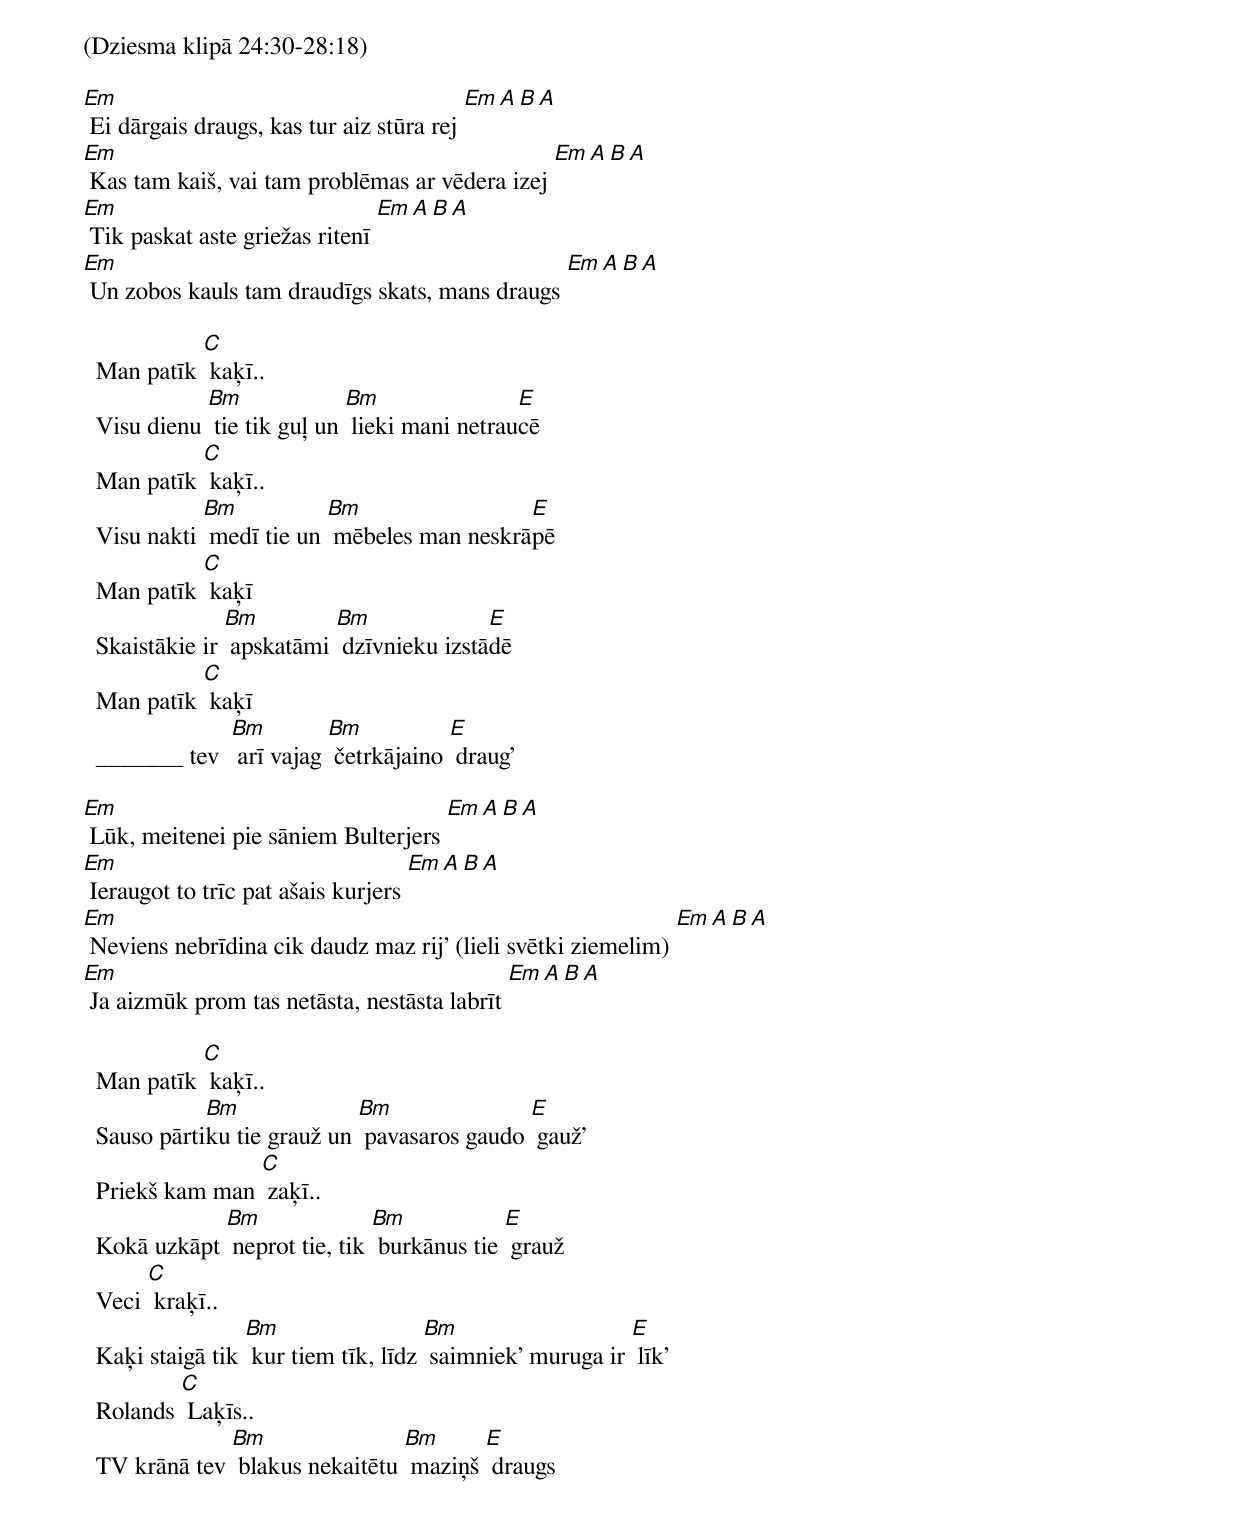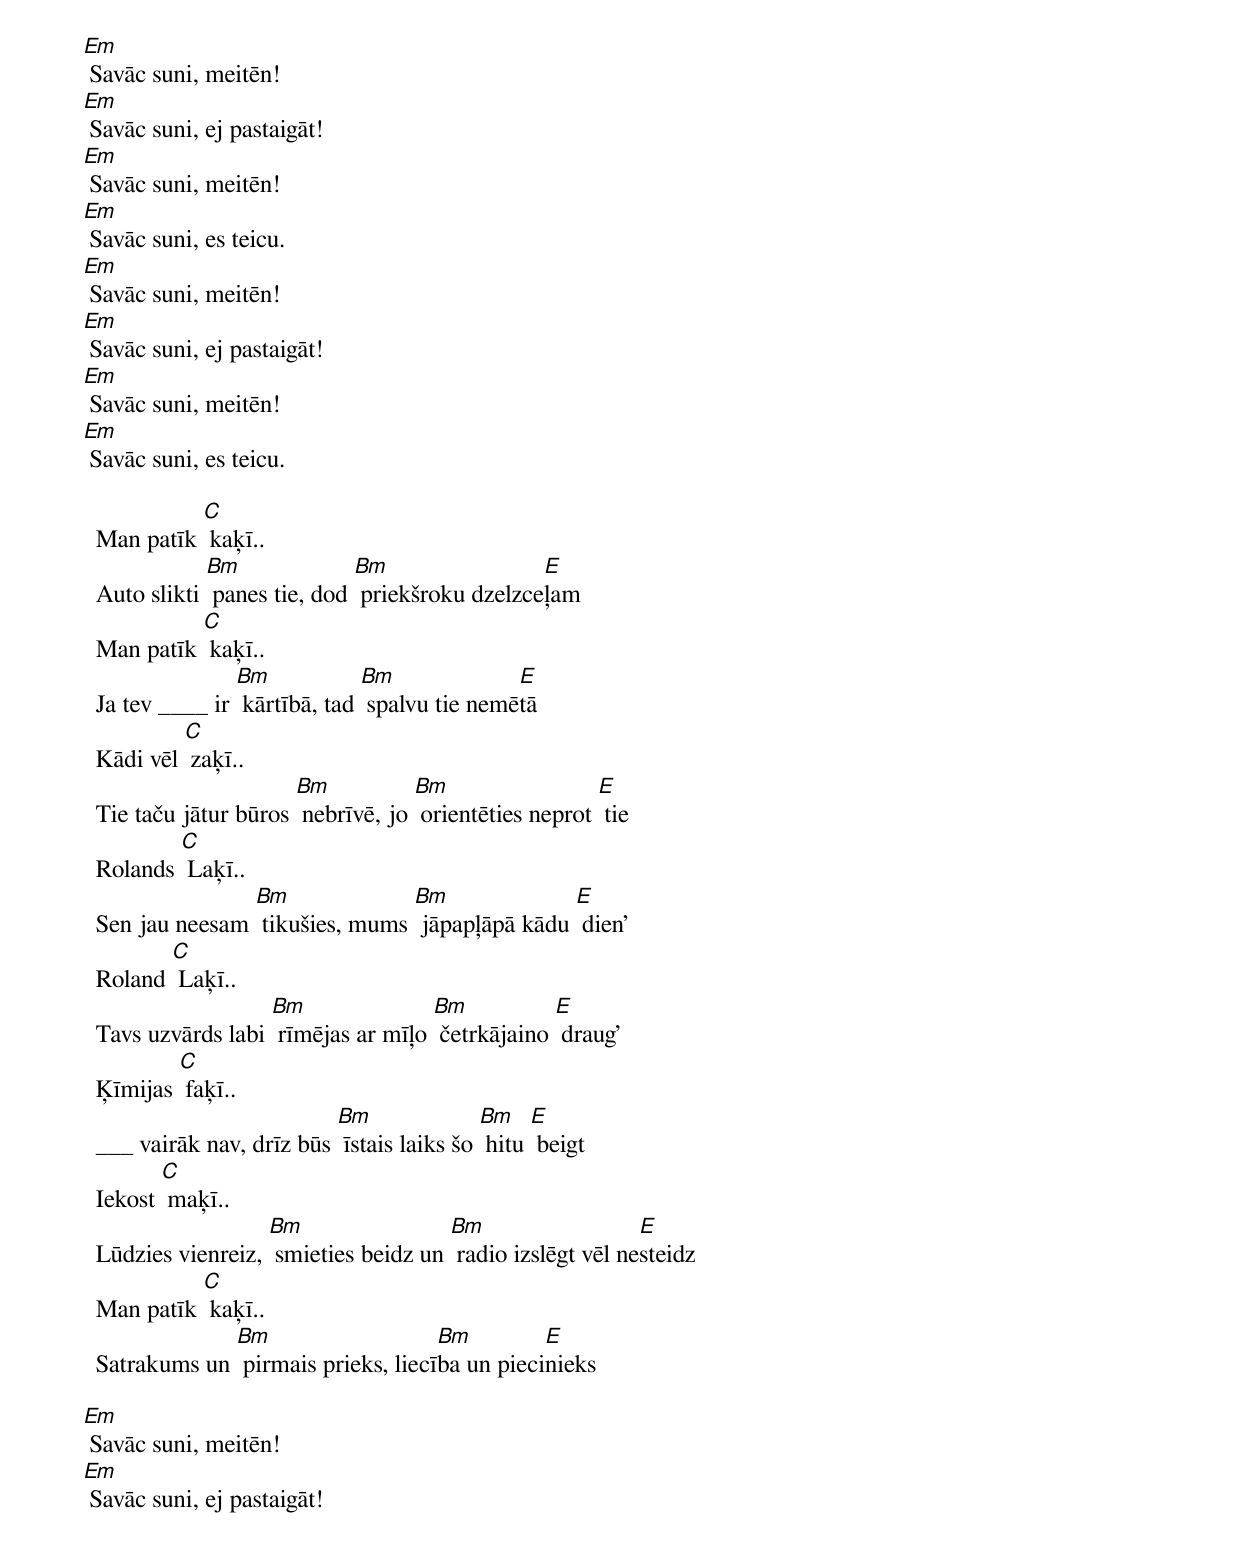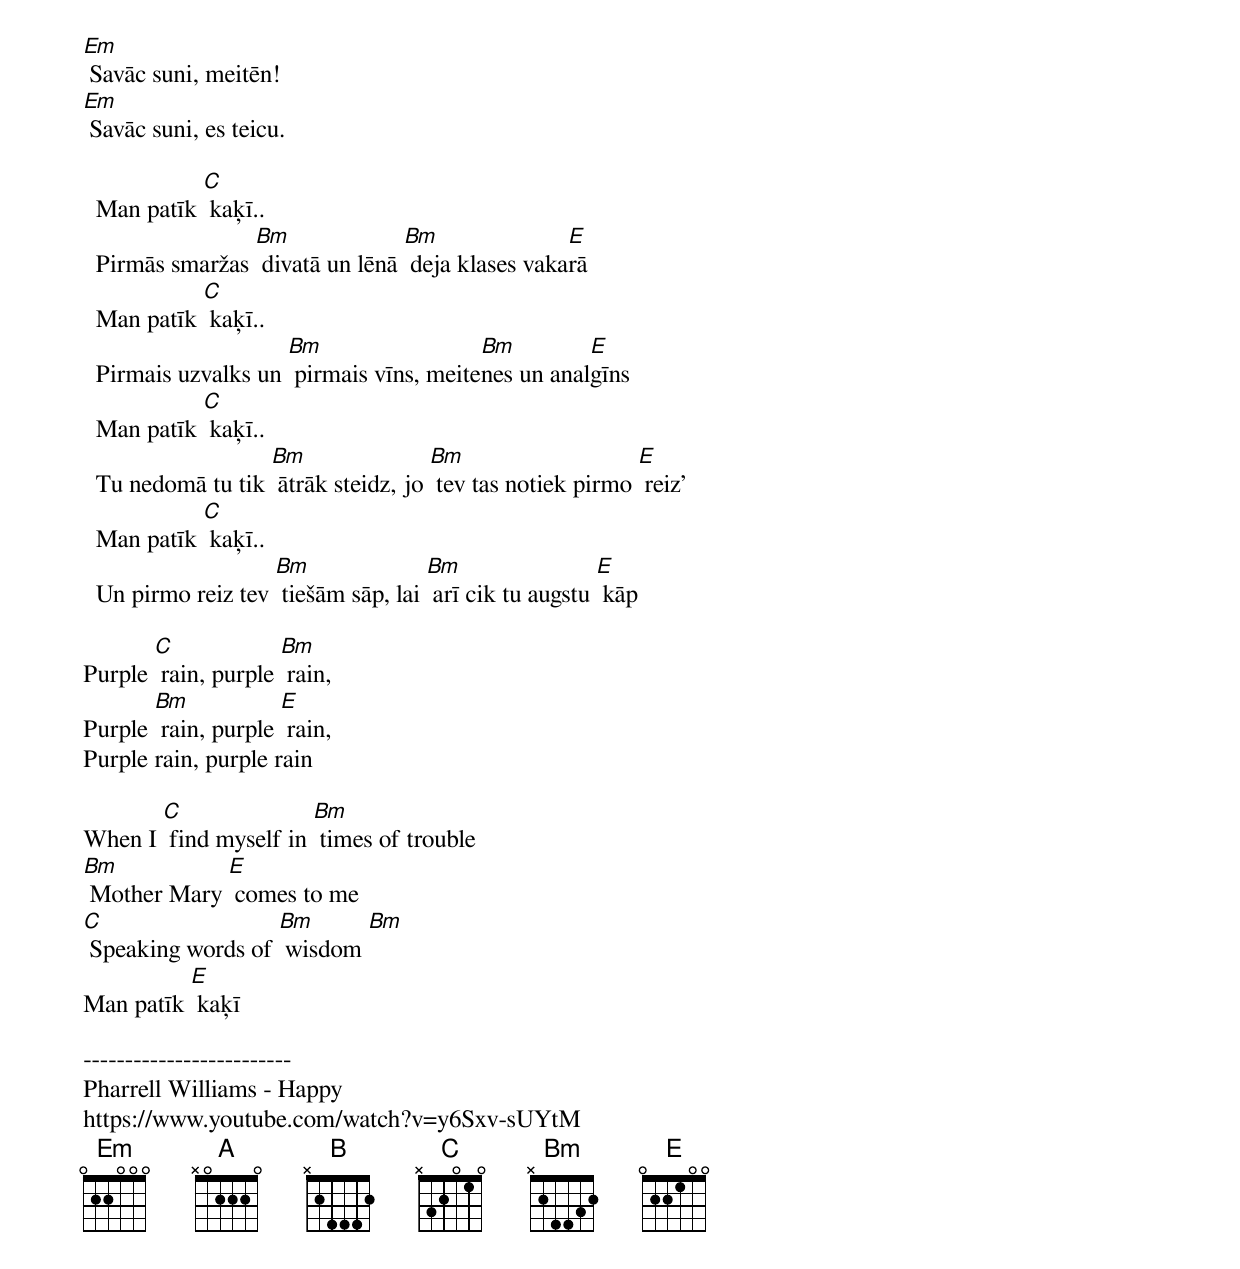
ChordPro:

(Dziesma klipā 24:30-28:18)

[Em] Ei dārgais draugs, kas tur aiz stūra rej [Em][A][B][A]
[Em] Kas tam kaiš, vai tam problēmas ar vēdera izej [Em][A][B][A]
[Em] Tik paskat aste griežas ritenī [Em][A][B][A]
[Em] Un zobos kauls tam draudīgs skats, mans draugs [Em][A][B][A]

  Man patīk [C] kaķī..
  Visu dienu [Bm] tie tik guļ un [Bm] lieki mani netrau[E]cē
  Man patīk [C] kaķī..
  Visu nakti [Bm] medī tie un [Bm] mēbeles man neskrā[E]pē
  Man patīk [C] kaķī
  Skaistākie ir [Bm] apskatāmi [Bm] dzīvnieku izstā[E]dē
  Man patīk [C] kaķī
  _______ tev  [Bm] arī vajag [Bm] četrkājaino [E] draug’

[Em] Lūk, meitenei pie sāniem Bulterjers [Em][A][B][A]
[Em] Ieraugot to trīc pat ašais kurjers [Em][A][B][A]
[Em] Neviens nebrīdina cik daudz maz rij’ (lieli svētki ziemelim) [Em][A][B][A]
[Em] Ja aizmūk prom tas netāsta, nestāsta labrīt [Em][A][B][A]

  Man patīk [C] kaķī..
  Sauso pārti[Bm]ku tie grauž un [Bm] pavasaros gaudo [E] gauž’
  Priekš kam man [C] zaķī..
  Kokā uzkāpt [Bm] neprot tie, tik [Bm] burkānus tie [E] grauž
  Veci [C] kraķī..
  Kaķi staigā tik [Bm] kur tiem tīk, līdz [Bm] saimniek’ muruga ir [E] līk’
  Rolands [C] Laķīs..
  TV krānā tev [Bm] blakus nekaitētu [Bm] maziņš [E] draugs

[Em] Savāc suni, meitēn!
[Em] Savāc suni, ej pastaigāt!
[Em] Savāc suni, meitēn!
[Em] Savāc suni, es teicu.
[Em] Savāc suni, meitēn!
[Em] Savāc suni, ej pastaigāt!
[Em] Savāc suni, meitēn!
[Em] Savāc suni, es teicu.

  Man patīk [C] kaķī..
  Auto slikti [Bm] panes tie, dod [Bm] priekšroku dzelzce[E]ļam
  Man patīk [C] kaķī..
  Ja tev ____ ir [Bm] kārtībā, tad [Bm] spalvu tie nemē[E]tā
  Kādi vēl [C] zaķī..
  Tie taču jātur būros [Bm] nebrīvē, jo [Bm] orientēties neprot [E] tie
  Rolands [C] Laķī..
  Sen jau neesam [Bm] tikušies, mums [Bm] jāpapļāpā kādu [E] dien’
  Roland [C] Laķī..
  Tavs uzvārds labi [Bm] rīmējas ar mīļo [Bm] četrkājaino [E] draug’
  Ķīmijas [C] faķī..
  ___ vairāk nav, drīz būs [Bm] īstais laiks šo [Bm] hitu [E] beigt
  Iekost [C] maķī..
  Lūdzies vienreiz, [Bm] smieties beidz un [Bm] radio izslēgt vēl ne[E]steidz
  Man patīk [C] kaķī..
  Satrakums un [Bm] pirmais prieks, liecī[Bm]ba un pieci[E]nieks

[Em] Savāc suni, meitēn!
[Em] Savāc suni, ej pastaigāt!
[Em] Savāc suni, meitēn!
[Em] Savāc suni, es teicu.

  Man patīk [C] kaķī..
  Pirmās smaržas [Bm] divatā un lēnā [Bm] deja klases vaka[E]rā
  Man patīk [C] kaķī..
  Pirmais uzvalks un [Bm] pirmais vīns, meite[Bm]nes un anal[E]gīns
  Man patīk [C] kaķī..
  Tu nedomā tu tik [Bm] ātrāk steidz, jo [Bm] tev tas notiek pirmo [E] reiz’
  Man patīk [C] kaķī..
  Un pirmo reiz tev [Bm] tiešām sāp, lai [Bm] arī cik tu augstu [E] kāp

Purple [C] rain, purple [Bm] rain,
Purple [Bm] rain, purple [E] rain,
Purple rain, purple rain

When I [C] find myself in [Bm] times of trouble
[Bm] Mother Mary [E] comes to me
[C] Speaking words of [Bm] wisdom [Bm]
Man patīk [E] kaķī

-------------------------
Pharrell Williams - Happy
https://www.youtube.com/watch?v=y6Sxv-sUYtM
